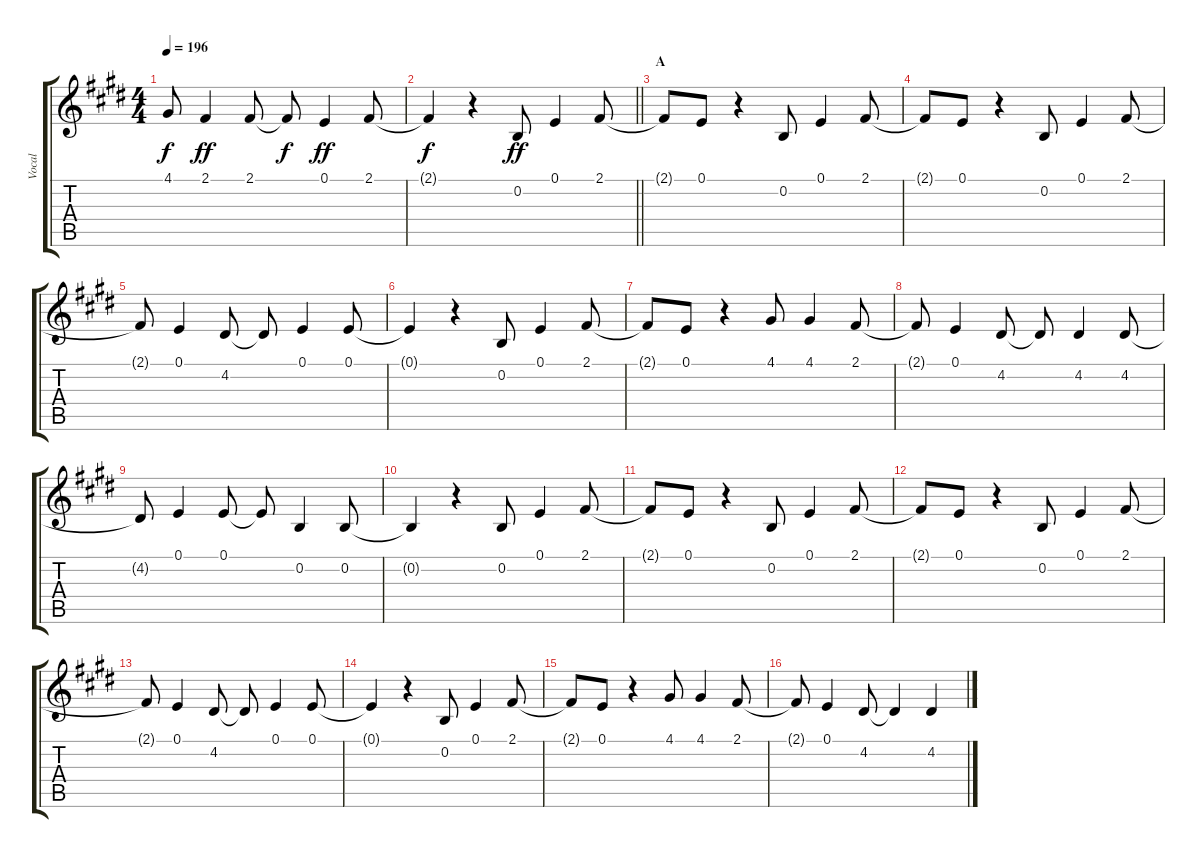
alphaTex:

\track ("Vocal" "Vocal") {instrument flute}
\staff {score tabs}
\tuning (E4 B3 G3 D3 A2 E2) {hide}
\ts (4 4)
\tempo 196
\clef g2
\ks e
4.1.8{dy f} 2.1.4{dy ff} 2.1.8 2.1{t}.8{dy f} 0.1.4{dy ff} 2.1.8 |
\barLineRight lightlight
2.1{t}.4{dy f} r.4 0.2.8{dy ff} 0.1.4 2.1.8 |
\section ("" "A")
2.1{t}.8 0.1.8 r.4 0.2.8 0.1.4 2.1.8 |
2.1{t}.8 0.1.8 r.4 0.2.8 0.1.4 2.1.8 |
2.1{t}.8 0.1.4 4.2.8 4.2{t}.8 0.1.4 0.1.8 |
0.1{t}.4 r.4 0.2.8 0.1.4 2.1.8 |
2.1{t}.8 0.1.8 r.4 4.1.8 4.1.4 2.1.8 |
2.1{t}.8 0.1.4 4.2.8 4.2{t}.8 4.2.4 4.2.8 |
4.2{t}.8 0.1.4 0.1.8 0.1{t}.8 0.2.4 0.2.8 |
0.2{t}.4 r.4 0.2.8 0.1.4 2.1.8 |
2.1{t}.8 0.1.8 r.4 0.2.8 0.1.4 2.1.8 |
2.1{t}.8 0.1.8 r.4 0.2.8 0.1.4 2.1.8 |
2.1{t}.8 0.1.4 4.2.8 4.2{t}.8 0.1.4 0.1.8 |
0.1{t}.4 r.4 0.2.8 0.1.4 2.1.8 |
2.1{t}.8 0.1.8 r.4 4.1.8 4.1.4 2.1.8 |
2.1{t}.8 0.1.4 4.2.8 4.2{t}.4 4.2.4
